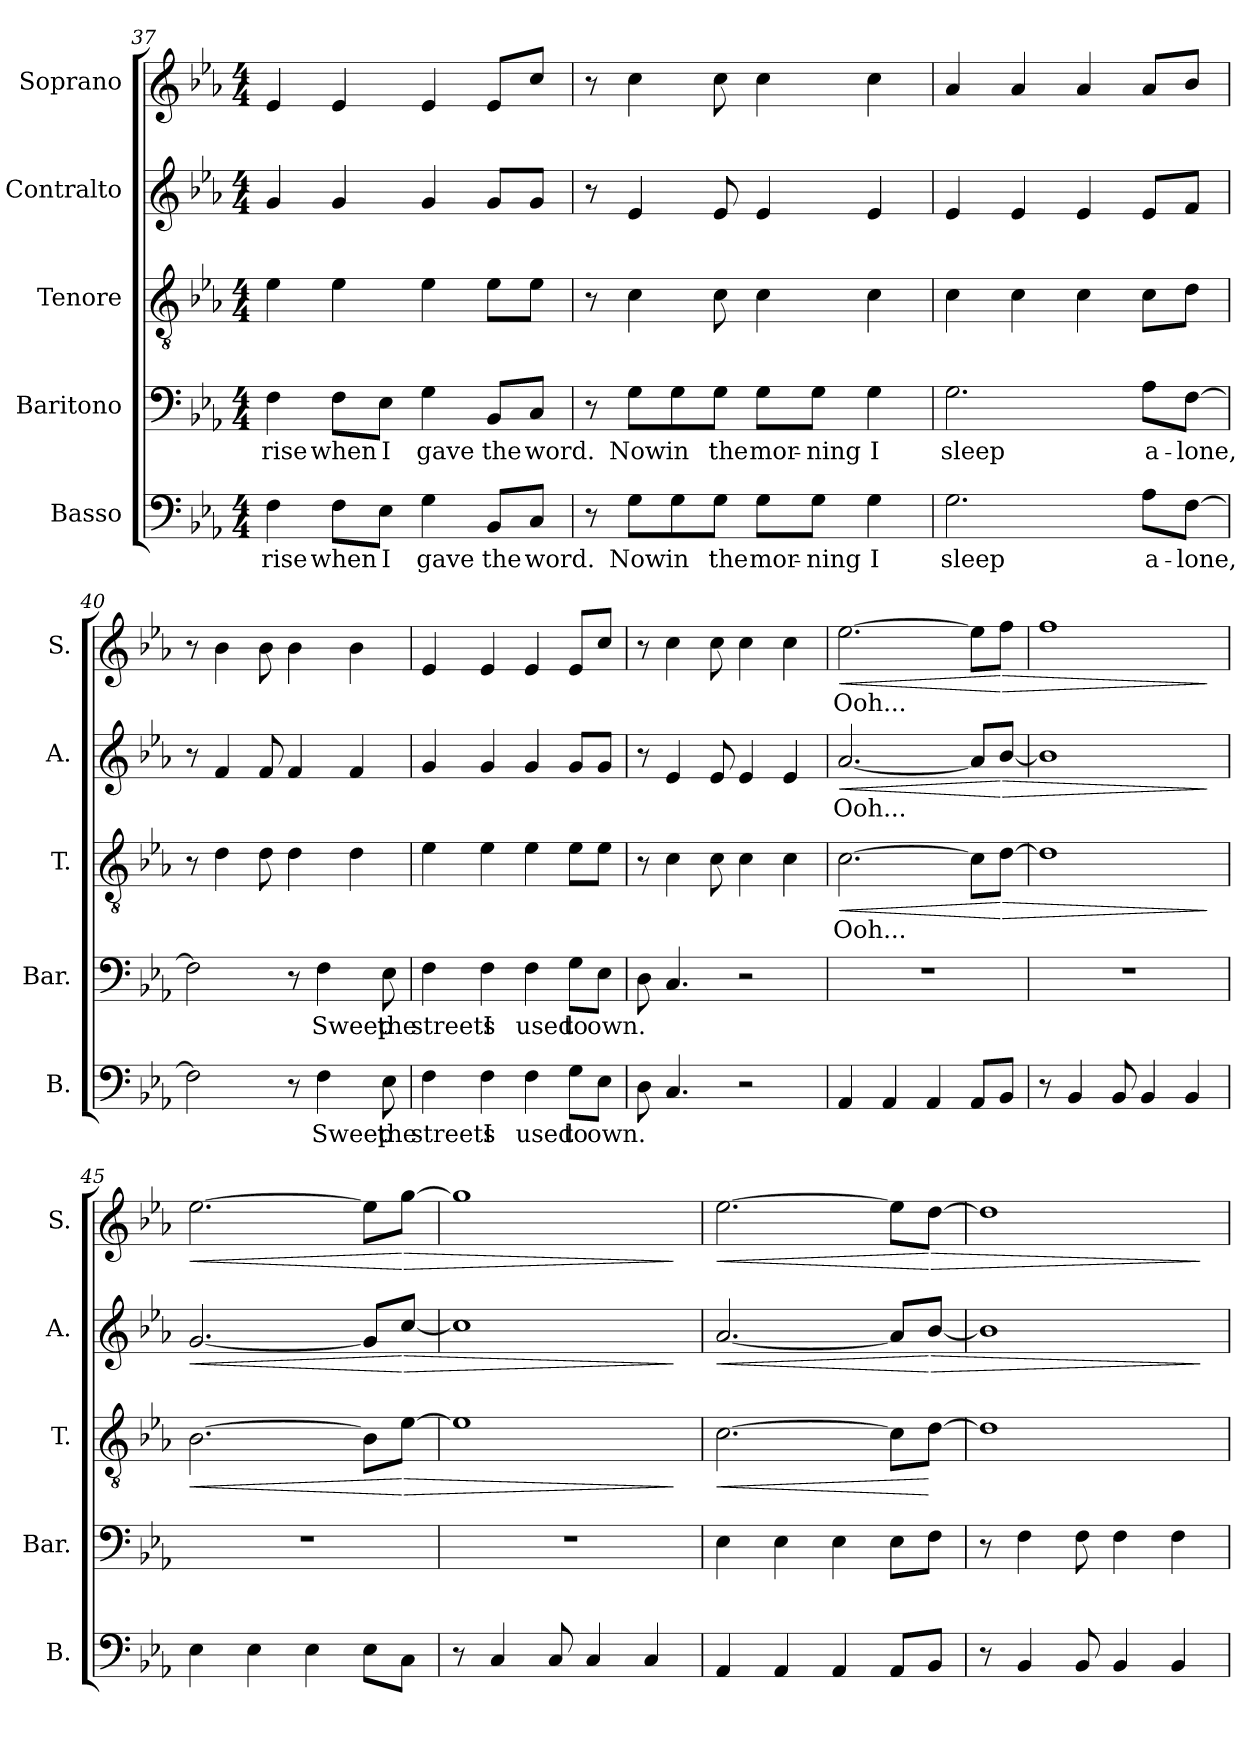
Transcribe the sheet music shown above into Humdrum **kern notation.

**kern	**text	**kern	**text	**kern	**text	**dynam	**kern	**text	**dynam	**kern	**text	**dynam
*part5	*part5	*part4	*part4	*part3	*part3	*part3	*part2	*part2	*part2	*part1	*part1	*part1
*staff5	*staff5	*staff4	*staff4	*staff3	*staff3	*staff3	*staff2	*staff2	*staff2	*staff1	*staff1	*staff1
*I"Basso	*	*I"Baritono	*	*I"Tenore	*	*	*I"Contralto	*	*	*I"Soprano	*	*
*I'B.	*	*I'Bar.	*	*I'T.	*	*	*I'A.	*	*	*I'S.	*	*
!!LO:PB:g=z
*clefF4	*	*clefF4	*	*clefGv2	*	*	*clefG2	*	*	*clefG2	*	*
*k[b-e-a-]	*	*k[b-e-a-]	*	*k[b-e-a-]	*	*	*k[b-e-a-]	*	*	*k[b-e-a-]	*	*
*M4/4	*	*M4/4	*	*M4/4	*	*	*M4/4	*	*	*M4/4	*	*
=37	=37	=37	=37	=37	=37	=37	=37	=37	=37	=37	=37	=37
4F\	rise	4F\	rise	4e-\	.	.	4g/	.	.	4e-/	.	.
8F\L	when	8F\L	when	4e-\	.	.	4g/	.	.	4e-/	.	.
8E-\J	I	8E-\J	I	.	.	.	.	.	.	.	.	.
4G\	gave	4G\	gave	4e-\	.	.	4g/	.	.	4e-/	.	.
8BB-/L	the	8BB-/L	the	8e-\L	.	.	8g/L	.	.	8e-/L	.	.
8C/J	word.	8C/J	word.	8e-\J	.	.	8g/J	.	.	8cc/J	.	.
=38	=38	=38	=38	=38	=38	=38	=38	=38	=38	=38	=38	=38
8r	.	8r	.	8r	.	.	8r	.	.	8r	.	.
8G\L	Now	8G\L	Now	4c\	.	.	4e-/	.	.	4cc\	.	.
8G\	in	8G\	in	.	.	.	.	.	.	.	.	.
8G\J	the	8G\J	the	8c\	.	.	8e-/	.	.	8cc\	.	.
8G\L	mor-	8G\L	mor-	4c\	.	.	4e-/	.	.	4cc\	.	.
8G\J	-ning	8G\J	-ning	.	.	.	.	.	.	.	.	.
4G\	I	4G\	I	4c\	.	.	4e-/	.	.	4cc\	.	.
=39	=39	=39	=39	=39	=39	=39	=39	=39	=39	=39	=39	=39
2.G\	sleep	2.G\	sleep	4c\	.	.	4e-/	.	.	4a-/	.	.
.	.	.	.	4c\	.	.	4e-/	.	.	4a-/	.	.
.	.	.	.	4c\	.	.	4e-/	.	.	4a-/	.	.
8A-\L	a-	8A-\L	a-	8c\L	.	.	8e-/L	.	.	8a-/L	.	.
[8F\J	-lone,	[8F\J	-lone,	8d\J	.	.	8f/J	.	.	8b-/J	.	.
!!LO:LB:g=z
=40	=40	=40	=40	=40	=40	=40	=40	=40	=40	=40	=40	=40
2F\]	.	2F\]	.	8r	.	.	8r	.	.	8r	.	.
.	.	.	.	4d\	.	.	4f/	.	.	4b-\	.	.
.	.	.	.	8d\	.	.	8f/	.	.	8b-\	.	.
8r	.	8r	.	4d\	.	.	4f/	.	.	4b-\	.	.
4F\	Sweep	4F\	Sweep	.	.	.	.	.	.	.	.	.
.	.	.	.	4d\	.	.	4f/	.	.	4b-\	.	.
8E-\	the	8E-\	the	.	.	.	.	.	.	.	.	.
=41	=41	=41	=41	=41	=41	=41	=41	=41	=41	=41	=41	=41
4F\	streets	4F\	streets	4e-\	.	.	4g/	.	.	4e-/	.	.
4F\	I	4F\	I	4e-\	.	.	4g/	.	.	4e-/	.	.
4F\	used	4F\	used	4e-\	.	.	4g/	.	.	4e-/	.	.
8G\L	to	8G\L	to	8e-\L	.	.	8g/L	.	.	8e-/L	.	.
8E-\J	own.	8E-\J	own.	8e-\J	.	.	8g/J	.	.	8cc/J	.	.
=42	=42	=42	=42	=42	=42	=42	=42	=42	=42	=42	=42	=42
8D\	.	8D\	.	8r	.	.	8r	.	.	8r	.	.
4.C/	.	4.C/	.	4c\	.	.	4e-/	.	.	4cc\	.	.
.	.	.	.	8c\	.	.	8e-/	.	.	8cc\	.	.
2r	.	2r	.	4c\	.	.	4e-/	.	.	4cc\	.	.
.	.	.	.	4c\	.	.	4e-/	.	.	4cc\	.	.
=43	=43	=43	=43	=43	=43	=43	=43	=43	=43	=43	=43	=43
!	!	!	!	!	!	!LO:HP:b	!	!	!LO:HP:b	!	!	!LO:HP:b
4AA-/	.	1r	.	[2.c\	Ooh...	<	[2.a-/	Ooh...	<	[2.ee-\	Ooh...	<
4AA-/	.	.	.	.	.	.	.	.	.	.	.	.
4AA-/	.	.	.	.	.	.	.	.	.	.	.	.
8AA-/L	.	.	.	8c\L]	.	.	8a-/L]	.	.	8ee-\L]	.	.
!	!	!	!	!	!	!LO:HP:n=1:b	!	!	!LO:HP:n=1:b	!	!	!LO:HP:n=1:b
8BB-/J	.	.	.	[8d\J	.	[ >	[8b-/J	.	[ >	8ff\J	.	[ >
=44	=44	=44	=44	=44	=44	=44	=44	=44	=44	=44	=44	=44
8r	.	1r	.	1d]	.	.	1b-]	.	.	1ff	.	.
4BB-/	.	.	.	.	.	.	.	.	.	.	.	.
8BB-/	.	.	.	.	.	.	.	.	.	.	.	.
4BB-/	.	.	.	.	.	.	.	.	.	.	.	.
4BB-/	.	.	.	.	.	.	.	.	.	.	.	.
.	.	.	.	.	.	]	.	.	]	.	.	]
!!LO:PB:g=z
=45	=45	=45	=45	=45	=45	=45	=45	=45	=45	=45	=45	=45
!	!	!	!	!	!	!LO:HP:b	!	!	!LO:HP:b	!	!	!LO:HP:b
4E-\	.	1r	.	[2.B-\	.	<	[2.g/	.	<	[2.ee-\	.	<
4E-\	.	.	.	.	.	.	.	.	.	.	.	.
4E-\	.	.	.	.	.	.	.	.	.	.	.	.
8E-\L	.	.	.	8B-\L]	.	.	8g/L]	.	.	8ee-\L]	.	.
!	!	!	!	!	!	!LO:HP:n=1:b	!	!	!LO:HP:n=1:b	!	!	!LO:HP:n=1:b
8C\J	.	.	.	[8e-\J	.	[ >	[8cc/J	.	[ >	[8gg\J	.	[ >
=46	=46	=46	=46	=46	=46	=46	=46	=46	=46	=46	=46	=46
8r	.	1r	.	1e-]	.	.	1cc]	.	.	1gg]	.	.
4C/	.	.	.	.	.	.	.	.	.	.	.	.
8C/	.	.	.	.	.	.	.	.	.	.	.	.
4C/	.	.	.	.	.	.	.	.	.	.	.	.
4C/	.	.	.	.	.	.	.	.	.	.	.	.
.	.	.	.	.	.	]	.	.	]	.	.	]
=47	=47	=47	=47	=47	=47	=47	=47	=47	=47	=47	=47	=47
!	!	!	!	!	!	!LO:HP:b	!	!	!LO:HP:b	!	!	!LO:HP:b
4AA-/	.	4E-\	.	[2.c\	.	<	[2.a-/	.	<	[2.ee-\	.	<
4AA-/	.	4E-\	.	.	.	.	.	.	.	.	.	.
4AA-/	.	4E-\	.	.	.	.	.	.	.	.	.	.
8AA-/L	.	8E-\L	.	8c\L]	.	.	8a-/L]	.	.	8ee-\L]	.	.
!	!	!	!	!	!	!	!	!	!LO:HP:n=1:b	!	!	!LO:HP:n=1:b
8BB-/J	.	8F\J	.	[8d\J	.	[	[8b-/J	.	[ >	[8dd\J	.	[ >
=48	=48	=48	=48	=48	=48	=48	=48	=48	=48	=48	=48	=48
8r	.	8r	.	1d]	.	.	1b-]	.	.	1dd]	.	.
4BB-/	.	4F\	.	.	.	.	.	.	.	.	.	.
8BB-/	.	8F\	.	.	.	.	.	.	.	.	.	.
4BB-/	.	4F\	.	.	.	.	.	.	.	.	.	.
4BB-/	.	4F\	.	.	.	.	.	.	.	.	.	.
.	.	.	.	.	.	.	.	.	]	.	.	]
=	=	=	=	=	=	=	=	=	=	=	=	=
*-	*-	*-	*-	*-	*-	*-	*-	*-	*-	*-	*-	*-
